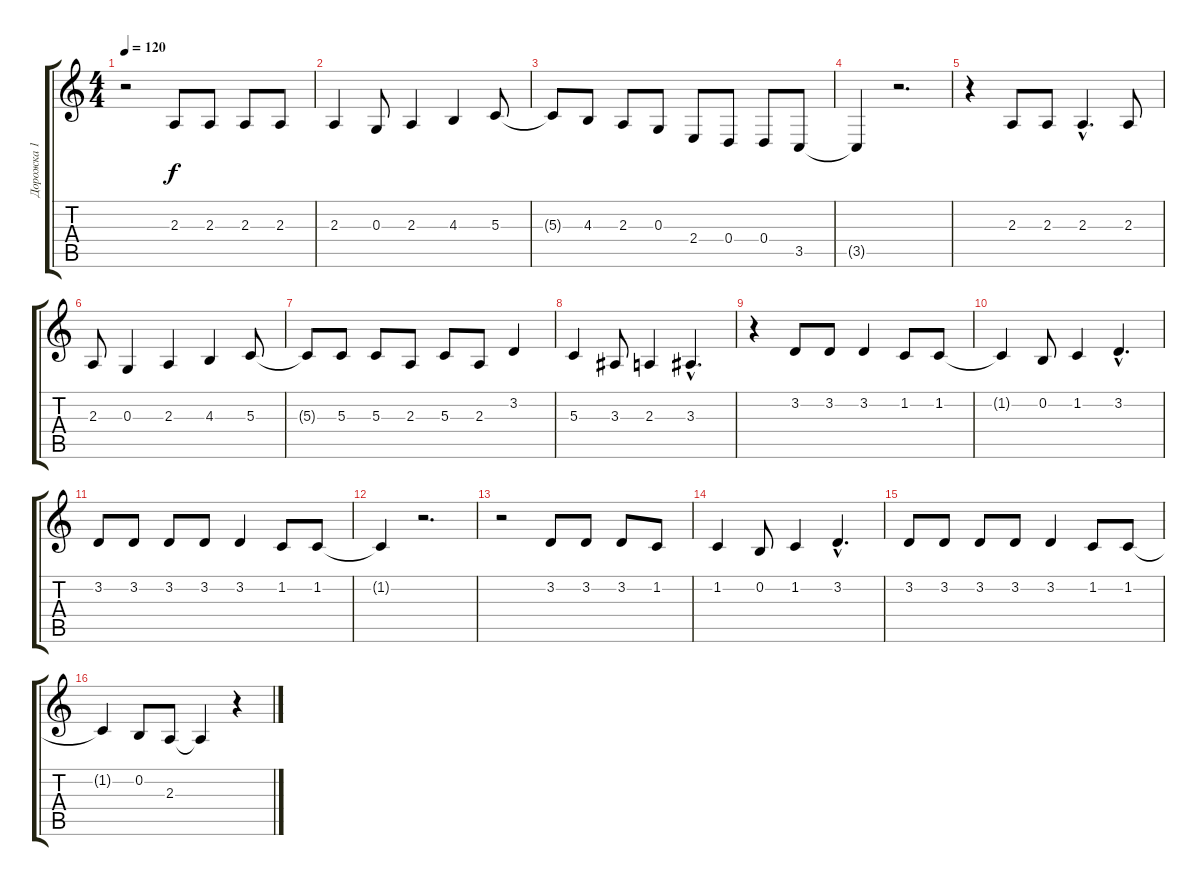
\track ("Дорожка 1" "Дорожка 1") {instrument acousticgrandpiano}
\staff {score tabs}
\tuning (E4 B3 G3 D3 A2 E2) {hide}
\ts (4 4)
\tempo 120
\clef g2
\ks c
r.2{dy f} 2.3.8 2.3.8 2.3.8 2.3.8 |
2.3.4 0.3.8 2.3.4 4.3.4 5.3.8 |
5.3{t}.8 4.3.8 2.3.8 0.3.8 2.4.8 0.4.8 0.4.8 3.5.8 |
3.5{t}.4 r.2{d} |
r.4 2.3.8 2.3.8 2.3{hac}.4{d} 2.3.8 |
2.3.8 0.3.4 2.3.4 4.3.4 5.3.8 |
5.3{t}.8 5.3.8 5.3.8 2.3.8 5.3.8 2.3.8 3.2.4 |
5.3.4 3.3.8 2.3.4 3.3{hac}.4{d} |
r.4 3.2.8 3.2.8 3.2.4 1.2.8 1.2.8 |
1.2{t}.4 0.2.8 1.2.4 3.2{hac}.4{d} |
3.2.8 3.2.8 3.2.8 3.2.8 3.2.4 1.2.8 1.2.8 |
1.2{t}.4 r.2{d} |
r.2 3.2.8 3.2.8 3.2.8 1.2.8 |
1.2.4 0.2.8 1.2.4 3.2{hac}.4{d} |
3.2.8 3.2.8 3.2.8 3.2.8 3.2.4 1.2.8 1.2.8 |
1.2{t}.4 0.2.8 2.3.8 2.3{t}.4 r.4
